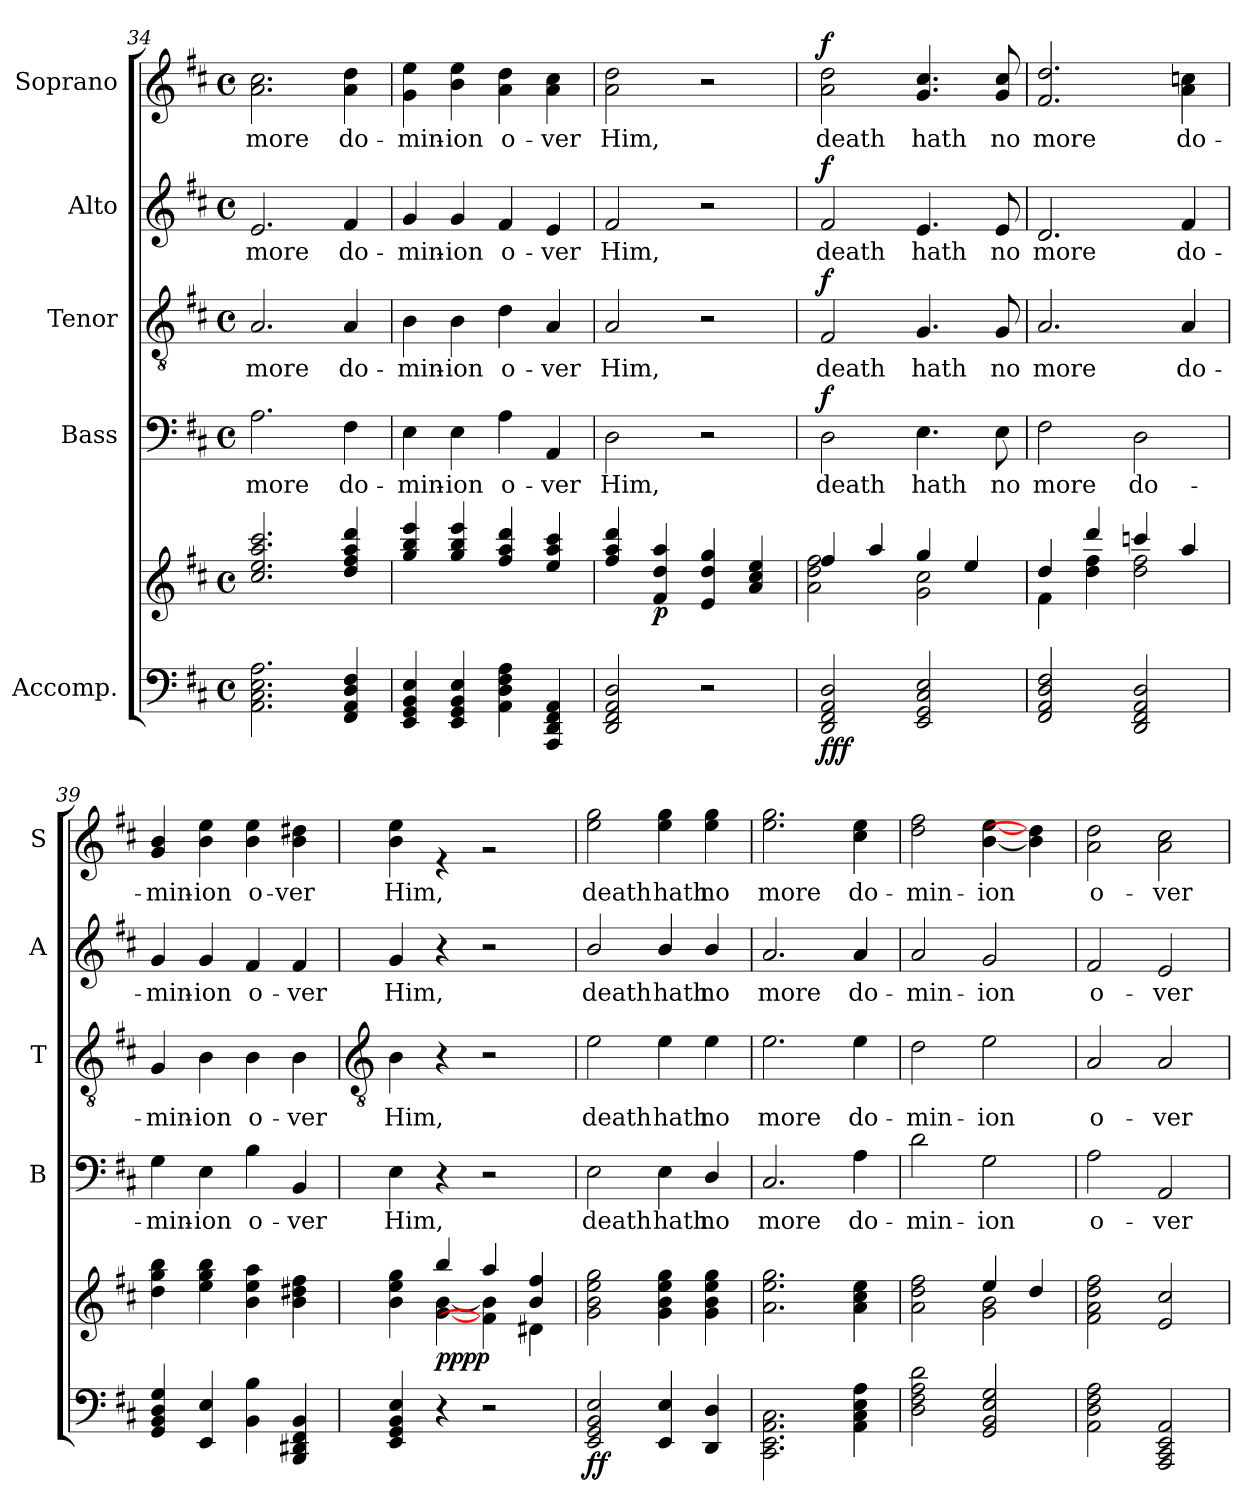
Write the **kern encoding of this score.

**kern	**kern	**dynam	**kern	**text	**dynam	**kern	**text	**dynam	**kern	**text	**dynam	**kern	**text	**dynam
*part5	*part5	*part5	*part4	*part4	*part4	*part3	*part3	*part3	*part2	*part2	*part2	*part1	*part1	*part1
*staff6	*staff5	*staff5/6	*staff4	*staff4	*staff4	*staff3	*staff3	*staff3	*staff2	*staff2	*staff2	*staff1	*staff1	*staff1
*I"Accomp.	*	*	*I"Bass	*	*	*I"Tenor	*	*	*I"Alto	*	*	*I"Soprano	*	*
*	*	*	*I'B	*	*	*I'T	*	*	*I'A	*	*	*I'S	*	*
*clefF4	*clefG2	*	*clefF4	*	*	*clefGv2	*	*	*clefG2	*	*	*clefG2	*	*
*k[f#c#]	*k[f#c#]	*	*k[f#c#]	*	*	*k[f#c#]	*	*	*k[f#c#]	*	*	*k[f#c#]	*	*
*D:	*D:	*	*D:	*	*	*D:	*	*	*D:	*	*	*D:	*	*
*M4/4	*M4/4	*	*M4/4	*	*	*M4/4	*	*	*M4/4	*	*	*M4/4	*	*
*met(c)	*met(c)	*	*met(c)	*	*	*met(c)	*	*	*met(c)	*	*	*met(c)	*	*
=34	=34	=34	=34	=34	=34	=34	=34	=34	=34	=34	=34	=34	=34	=34
*	*^	*	*	*	*	*	*	*	*	*	*	*	*	*
!	!	!	!	!	!LO:LY:b	!	!	!LO:LY:b	!	!	!LO:LY:b	!	!	!LO:LY:b	!
2.AA 2.C# 2.E 2.A	2.cc# 2.ee 2.aa 2.ccc#	1ryy	.	2.A	more	.	2.A	more	.	2.e	more	.	2.a 2.cc#	more	.
!	!	!	!	!	!LO:LY:b	!	!	!LO:LY:b	!	!	!LO:LY:b	!	!	!LO:LY:b	!
4FF# 4AA 4D 4F#	4dd 4ff# 4aa 4ddd	.	.	4F#	do-	.	4A	do-	.	4f#	do-	.	4a 4dd	do-	.
=35	=35	=35	=35	=35	=35	=35	=35	=35	=35	=35	=35	=35	=35	=35	=35
!	!	!	!	!	!LO:LY:b	!	!	!LO:LY:b	!	!	!LO:LY:b	!	!	!LO:LY:b	!
4EE 4GG 4BB 4E	4gg 4bb 4eee	1ryy	.	4E	-min-	.	4B	-min-	.	4g	-min-	.	4g 4ee	-min-	.
!	!	!	!	!	!LO:LY:b	!	!	!LO:LY:b	!	!	!LO:LY:b	!	!	!LO:LY:b	!
4EE 4GG 4BB 4E	4gg 4bb 4eee	.	.	4E	-ion	.	4B	-ion	.	4g	-ion	.	4b 4ee	-ion	.
!	!	!	!	!	!LO:LY:b	!	!	!LO:LY:b	!	!	!LO:LY:b	!	!	!LO:LY:b	!
4AA 4D 4F# 4A	4ff# 4aa 4ddd	.	.	4A	o-	.	4d	o-	.	4f#	o-	.	4a 4dd	o-	.
!	!	!	!	!	!LO:LY:b	!	!	!LO:LY:b	!	!	!LO:LY:b	!	!	!LO:LY:b	!
4AAA/ 4DD/ 4FF#/ 4AA/	4ee 4aa 4ccc#	.	.	4AA	-ver	.	4A	-ver	.	4e	-ver	.	4a 4cc#	-ver	.
=36	=36	=36	=36	=36	=36	=36	=36	=36	=36	=36	=36	=36	=36	=36	=36
!	!	!	!	!	!LO:LY:b	!	!	!LO:LY:b	!	!	!LO:LY:b	!	!	!LO:LY:b	!
2DD 2FF# 2AA 2D	4ff# 4aa 4ddd	1ryy	.	2D	Him,	.	2A	Him,	.	2f#	Him,	.	2a 2dd	Him,	.
!	!	!	!LO:DY:b	!	!	!	!	!	!	!	!	!	!	!	!
.	4f#/ 4dd/ 4aa/	.	p	.	.	.	.	.	.	.	.	.	.	.	.
2r	4e/ 4dd/ 4gg/	.	.	2r	.	.	2r	.	.	2r	.	.	2r	.	.
.	4a/ 4cc#/ 4ee/	.	.	.	.	.	.	.	.	.	.	.	.	.	.
=37	=37	=37	=37	=37	=37	=37	=37	=37	=37	=37	=37	=37	=37	=37	=37
!	!	!	!LO:DY:b=2	!	!LO:LY:b	!	!	!LO:LY:b	!	!	!LO:LY:b	!	!	!LO:LY:b	!
!	!	!	!LO:DY:n=1:b	!	!	!	!	!	!	!	!	!	!	!	!
!	!	!	!LO:DY:n=2:b	!	!	!LO:DY:b	!	!	!LO:DY:b	!	!	!LO:DY:b	!	!	!LO:DY:b
2DD 2FF# 2AA 2D	4ff#/	2a\ 2dd\ 2ff#\	f f f	2D	death	f	2F#	death	f	2f#	death	f	2a 2dd	death	f
.	4aa/	.	.	.	.	.	.	.	.	.	.	.	.	.	.
!	!	!	!	!	!LO:LY:b	!	!	!LO:LY:b	!	!	!LO:LY:b	!	!	!LO:LY:b	!
2EE 2GG 2C# 2E	4gg/	2g\ 2cc#\	.	4.E	hath	.	4.G	hath	.	4.e	hath	.	4.g 4.cc#	hath	.
.	4ee/	.	.	.	.	.	.	.	.	.	.	.	.	.	.
!	!	!	!	!	!LO:LY:b	!	!	!LO:LY:b	!	!	!LO:LY:b	!	!	!LO:LY:b	!
.	.	.	.	8E	no	.	8G	no	.	8e	no	.	8g 8cc#	no	.
=38	=38	=38	=38	=38	=38	=38	=38	=38	=38	=38	=38	=38	=38	=38	=38
!	!	!	!	!	!LO:LY:b	!	!	!LO:LY:b	!	!	!LO:LY:b	!	!	!LO:LY:b	!
2FF# 2AA 2D 2F#	4dd/	4f#\	.	2F#	more	.	2.A	more	.	2.d	more	.	2.f# 2.dd	more	.
.	4ddd/	4dd\ 4ff#\	.	.	.	.	.	.	.	.	.	.	.	.	.
!	!	!	!	!	!LO:LY:b	!	!	!	!	!	!	!	!	!	!
2DD 2FF# 2AA 2D	4cccn/	2dd\ 2ff#\	.	2D	do-	.	.	.	.	.	.	.	.	.	.
!	!	!	!	!	!	!	!	!LO:LY:b	!	!	!LO:LY:b	!	!	!LO:LY:b	!
.	4aa/	.	.	.	.	.	4A	do-	.	4f#	do-	.	4a 4ccn	do-	.
=39	=39	=39	=39	=39	=39	=39	=39	=39	=39	=39	=39	=39	=39	=39	=39
!	!	!	!	!	!LO:LY:b	!	!	!LO:LY:b	!	!	!LO:LY:b	!	!	!LO:LY:b	!
4GG 4BB 4D 4G	1ryy	4dd\ 4gg\ 4bb\	.	4G	-min-	.	4G	-min-	.	4g	-min-	.	4g 4b	-min-	.
!	!	!	!	!	!LO:LY:b	!	!	!LO:LY:b	!	!	!LO:LY:b	!	!	!LO:LY:b	!
4EE 4E	.	4ee\ 4gg\ 4bb\	.	4E	-ion	.	4B\	-ion	.	4g	-ion	.	4b 4ee	-ion	.
!	!	!	!	!	!LO:LY:b	!	!	!LO:LY:b	!	!	!LO:LY:b	!	!	!LO:LY:b	!
4BB 4B	.	4b\ 4ee\ 4aa\	.	4B	o-	.	4B\	o-	.	4f#	o-	.	4b 4ee	o-	.
!	!	!	!	!	!LO:LY:b	!	!	!LO:LY:b	!	!	!LO:LY:b	!	!	!LO:LY:b	!
4BBB/ 4DD#X/ 4FF#/ 4BB/	.	4b\ 4dd#X\ 4ff#\	.	4BB	-ver	.	4B\	-ver	.	4f#	-ver	.	4b 4dd#X	-ver	.
!!LO:LB:g=z
=40	=40	=40	=40	=40	=40	=40	=40	=40	=40	=40	=40	=40	=40	=40	=40
*	*	*	*	*	*	*	*clefGv2	*	*	*	*	*	*	*	*
!	!	!	!	!	!LO:LY:b	!	!	!LO:LY:b	!	!	!LO:LY:b	!	!	!LO:LY:b	!
*	*	*	*	*	*	*	*	*	*	*	*	*	*^	*	*
4EE 4GG 4BB 4E	4ryy	4b\ 4ee\ 4gg\	.	4E	Him,	.	4B\	Him,	.	4g	Him,	.	1ryy	4b\ 4ee\	Him,	.
!	!	!	!LO:DY:b	!	!	!	!	!	!	!	!	!	!	!	!	!
!	!	!	!LO:DY:n=1:b	!	!	!	!	!	!	!	!	!	!	!	!	!
4r	4bb/	[4g\ [4b\	pp pp	4r	.	.	4r	.	.	4r	.	.	.	4r	.	.
2r	4aa/	4f#\] 4b\]	.	2r	.	.	2r	.	.	2r	.	.	.	2r	.	.
.	4b/ 4ff#/	4d#X\	.	.	.	.	.	.	.	.	.	.	.	.	.	.
=41	=41	=41	=41	=41	=41	=41	=41	=41	=41	=41	=41	=41	=41	=41	=41	=41
!	!	!	!LO:DY:b=2	!	!LO:LY:b	!	!	!LO:LY:b	!	!	!LO:LY:b	!	!	!	!LO:LY:b	!
!	!	!	!LO:DY:n=1:b	!	!	!	!	!	!	!	!	!	!	!	!	!
2EE 2GG 2BB 2E	1ryy	2g\ 2b\ 2ee\ 2gg\	f f	2E	death	.	2e	death	.	2b/	death	.	1ryy	2ee\ 2gg\	death	.
!	!	!	!	!	!LO:LY:b	!	!	!LO:LY:b	!	!	!LO:LY:b	!	!	!	!LO:LY:b	!
4EE 4E	.	4g\ 4b\ 4ee\ 4gg\	.	4E	hath	.	4e	hath	.	4b/	hath	.	.	4ee\ 4gg\	hath	.
!	!	!	!	!	!LO:LY:b	!	!	!LO:LY:b	!	!	!LO:LY:b	!	!	!	!LO:LY:b	!
4DD 4D	.	4g\ 4b\ 4ee\ 4gg\	.	4D/	no	.	4e	no	.	4b/	no	.	.	4ee\ 4gg\	no	.
=42	=42	=42	=42	=42	=42	=42	=42	=42	=42	=42	=42	=42	=42	=42	=42	=42
!	!	!	!	!	!LO:LY:b	!	!	!LO:LY:b	!	!	!LO:LY:b	!	!	!	!LO:LY:b	!
2.CC#\ 2.EE\ 2.AA\ 2.C#\	1ryy	2.a\ 2.ee\ 2.gg\	.	2.C#	more	.	2.e	more	.	2.a	more	.	1ryy	2.ee\ 2.gg\	more	.
!	!	!	!	!	!LO:LY:b	!	!	!LO:LY:b	!	!	!LO:LY:b	!	!	!	!LO:LY:b	!
4AA 4C# 4E 4A	.	4a\ 4cc#\ 4ee\	.	4A	do-	.	4e	do-	.	4a	do-	.	.	4cc#\ 4ee\	do-	.
=43	=43	=43	=43	=43	=43	=43	=43	=43	=43	=43	=43	=43	=43	=43	=43	=43
!	!	!	!	!	!LO:LY:b	!	!	!LO:LY:b	!	!	!LO:LY:b	!	!	!	!LO:LY:b	!
2D 2F# 2A 2d	2ryy	2a\ 2dd\ 2ff#\	.	2d	-min-	.	2d	-min-	.	2a	-min-	.	1ryy	2dd\ 2ff#\	-min-	.
!	!	!	!	!	!LO:LY:b	!	!	!LO:LY:b	!	!	!LO:LY:b	!	!	!	!LO:LY:b	!
2GG 2BB 2E 2G	4ee/	2g\ 2b\	.	2G	-ion	.	2e	-ion	.	2g	-ion	.	.	[4b\ [4ee\	-ion	.
.	4dd/	.	.	.	.	.	.	.	.	.	.	.	.	4b\] 4dd\]	.	.
=44	=44	=44	=44	=44	=44	=44	=44	=44	=44	=44	=44	=44	=44	=44	=44	=44
!	!	!	!	!	!LO:LY:b	!	!	!LO:LY:b	!	!	!LO:LY:b	!	!	!	!LO:LY:b	!
2AA 2D 2F# 2A	2f#\ 2a\ 2dd\ 2ff#\	1ryy	.	2A	o-	.	2A	o-	.	2f#	o-	.	1ryy	2a\ 2dd\	o-	.
!	!	!	!	!	!LO:LY:b	!	!	!LO:LY:b	!	!	!LO:LY:b	!	!	!	!LO:LY:b	!
2AAA/ 2CC#/ 2EE/ 2AA/	2e/ 2cc#/	.	.	2AA	-ver	.	2A	-ver	.	2e	-ver	.	.	2a\ 2cc#\	-ver	.
*	*v	*v	*	*	*	*	*	*	*	*	*	*	*v	*v	*	*
=	=	=	=	=	=	=	=	=	=	=	=	=	=	=
*-	*-	*-	*-	*-	*-	*-	*-	*-	*-	*-	*-	*-	*-	*-
